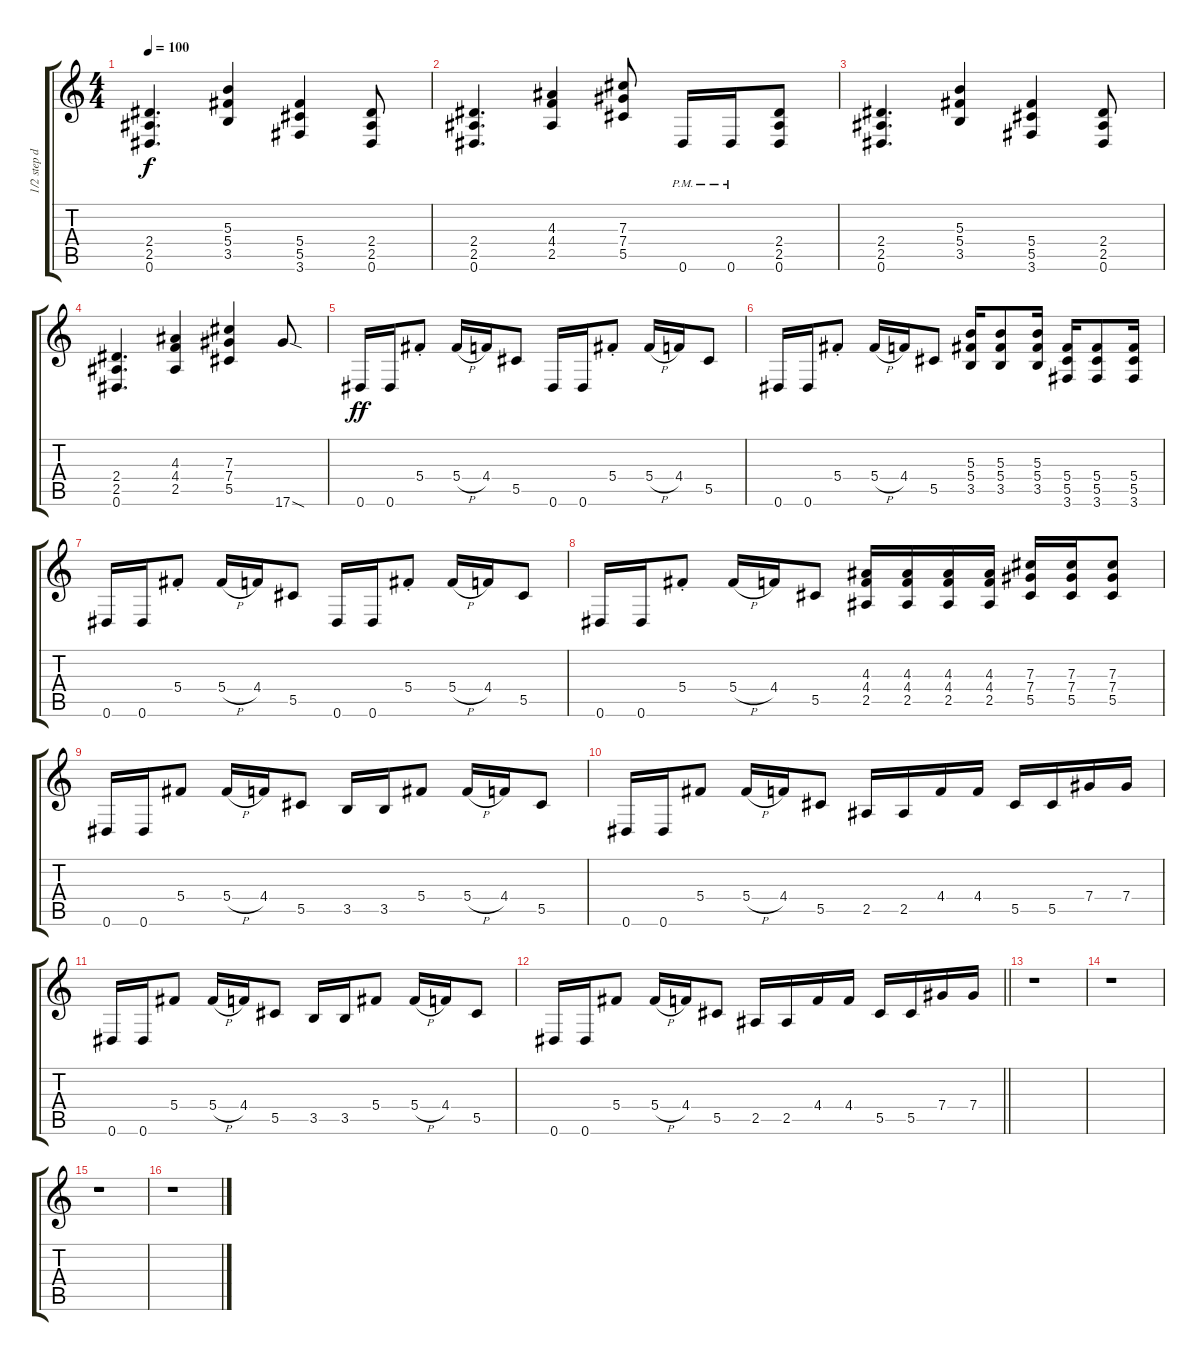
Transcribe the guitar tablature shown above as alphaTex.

\track ("1/2 step down tuning  " "1/2 step d") {instrument overdrivenguitar}
\staff {score tabs}
\tuning (Eb4 Bb3 Gb3 Db3 Ab2 Eb2) {hide}
\ts (4 4)
\tempo 100
\clef g2
\ks c
(2.4 2.5 0.6).4{d dy f instrument overdrivenguitar} (5.3 5.4 3.5).4 (5.4 5.5 3.6).4 (2.4 2.5 0.6).8 |
(2.4 2.5 0.6).4{d} (4.3 4.4 2.5).4 (7.3 7.4 5.5).8 0.6{pm}.16 0.6{pm}.16 (2.4 2.5 0.6).8 |
(2.4 2.5 0.6).4{d} (5.3 5.4 3.5).4 (5.4 5.5 3.6).4 (2.4 2.5 0.6).8 |
(2.4 2.5 0.6).4{d} (4.3 4.4 2.5).4 (7.3 7.4 5.5).4 17.6{sod}.8 |
0.6.16{dy ff} 0.6.16 5.4{st}.8 5.4{h}.16 4.4.16 5.5.8 0.6.16 0.6.16 5.4{st}.8 5.4{h}.16 4.4.16 5.5.8 |
0.6.16 0.6.16 5.4{st}.8 5.4{h}.16 4.4.16 5.5.8 (5.3 5.4 3.5).16 (5.3 5.4 3.5).8 (5.3 5.4 3.5).16 (5.4 5.5 3.6).16 (5.4 5.5 3.6).8 (5.4 5.5 3.6).16 |
0.6.16 0.6.16 5.4{st}.8 5.4{h}.16 4.4.16 5.5.8 0.6.16 0.6.16 5.4{st}.8 5.4{h}.16 4.4.16 5.5.8 |
0.6.16 0.6.16 5.4{st}.8 5.4{h}.16 4.4.16 5.5.8 (4.3 4.4 2.5).16 (4.3 4.4 2.5).16 (4.3 4.4 2.5).16 (4.3 4.4 2.5).16 (7.3 7.4 5.5).16 (7.3 7.4 5.5).16 (7.3 7.4 5.5).8 |
0.6.16 0.6.16 5.4.8 5.4{h}.16 4.4.16 5.5.8 3.5.16 3.5.16 5.4.8 5.4{h}.16 4.4.16 5.5.8 |
0.6.16 0.6.16 5.4.8 5.4{h}.16 4.4.16 5.5.8 2.5.16 2.5.16 4.4.16 4.4.16 5.5.16 5.5.16 7.4.16 7.4.16 |
0.6.16 0.6.16 5.4.8 5.4{h}.16 4.4.16 5.5.8 3.5.16 3.5.16 5.4.8 5.4{h}.16 4.4.16 5.5.8 |
\barLineRight lightlight
0.6.16 0.6.16 5.4.8 5.4{h}.16 4.4.16 5.5.8 2.5.16 2.5.16 4.4.16 4.4.16 5.5.16 5.5.16 7.4.16 7.4.16 |
r.1 |
r.1 |
r.1 |
r.1
